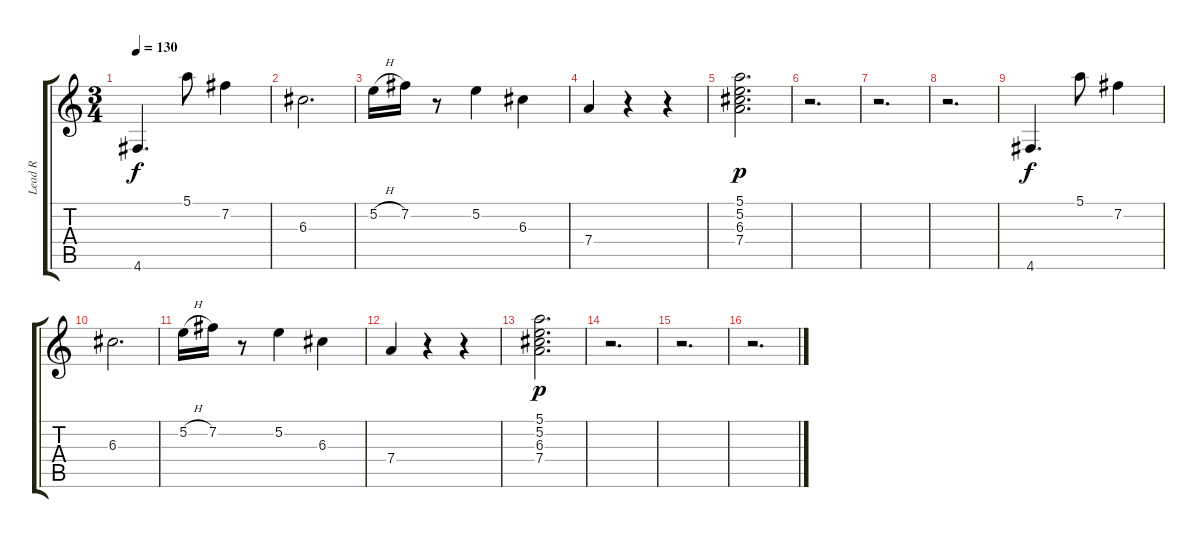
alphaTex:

\track ("Lead R" "Lead R") {instrument acousticguitarnylon}
\staff {score tabs}
\tuning (E4 B3 G3 D3 A2 D2) {hide}
\ts (3 4)
\tempo 130
\clef g2
\ks c
4.6.4{d dy f} 5.1.8 7.2.4 |
6.3.2{d} |
5.2{h}.16 7.2.16 r.8 5.2.4 6.3.4 |
7.4.4 r.4 r.4 |
(5.1 5.2 6.3 7.4).2{d dy p} |
r.2{d} |
r.2{d} |
r.2{d} |
4.6.4{d dy f} 5.1.8 7.2.4 |
6.3.2{d} |
5.2{h}.16 7.2.16 r.8 5.2.4 6.3.4 |
7.4.4 r.4 r.4 |
(5.1 5.2 6.3 7.4).2{d dy p} |
r.2{d} |
r.2{d} |
r.2{d}
